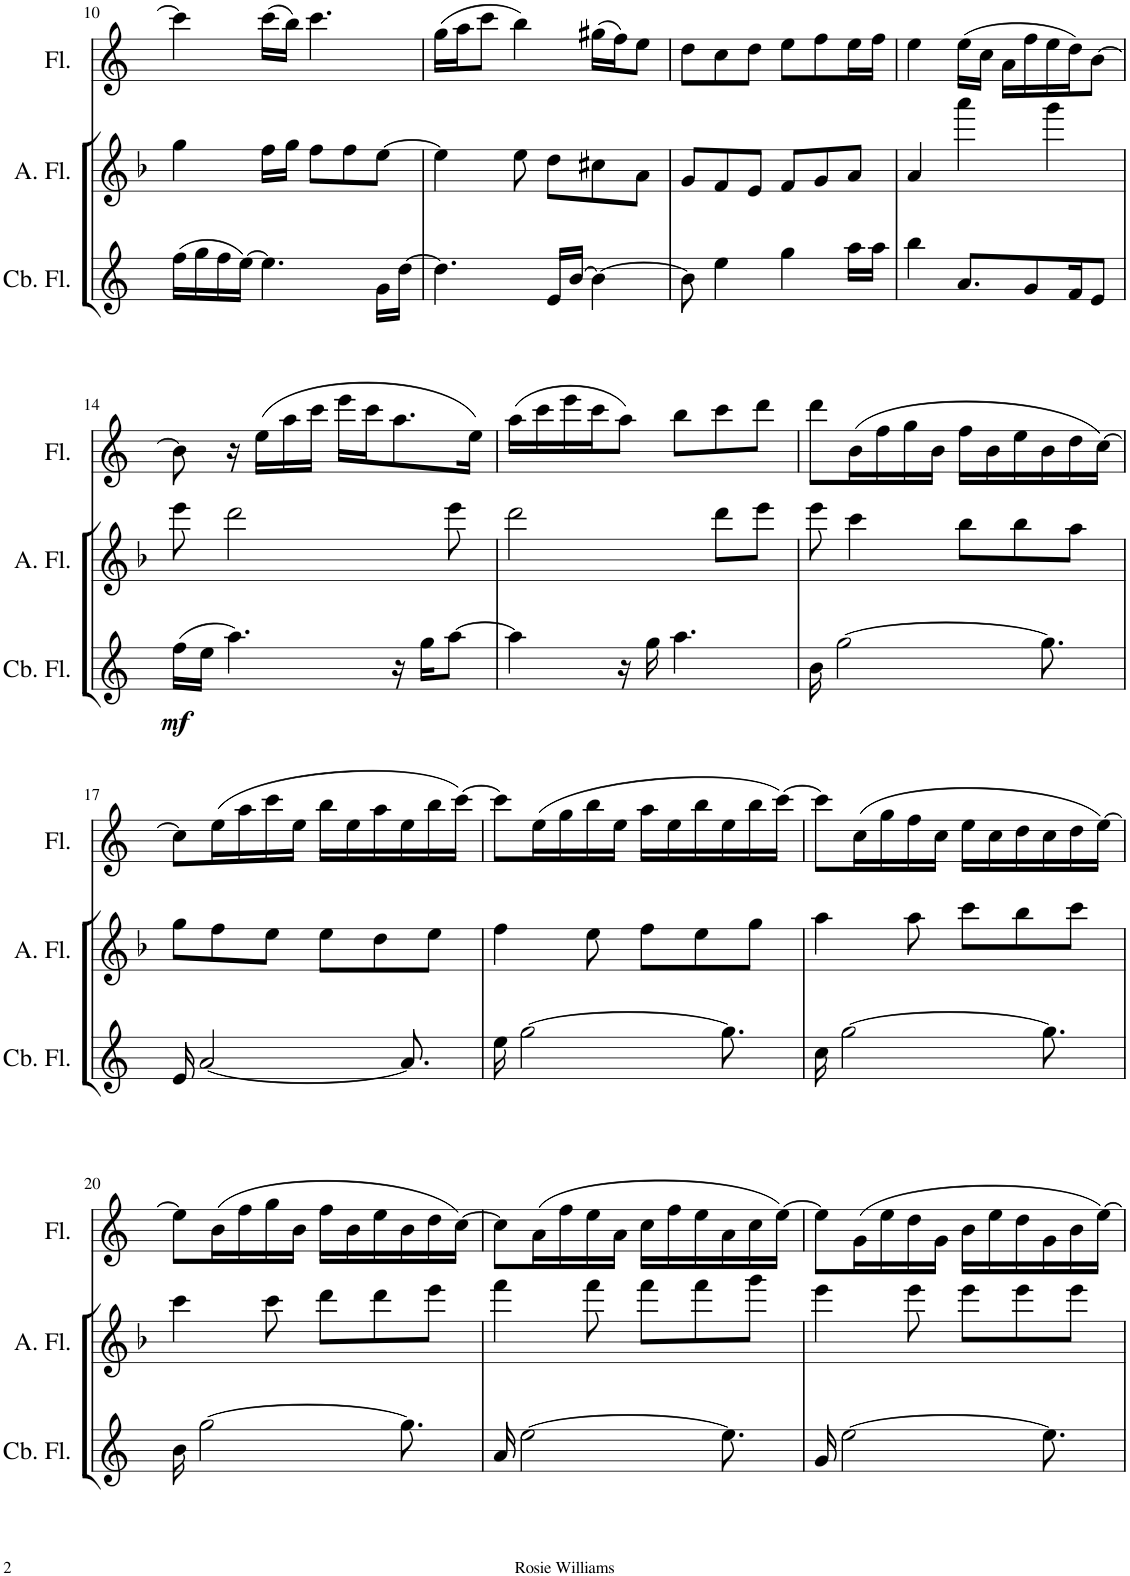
**kern	**dynam	**kern	**kern
*part3	*part3	*part2	*part1
*staff3	*staff3	*staff2	*staff1
*I"Contrabass Flute	*	*I"Alto Flute	*I"Flute
*I'Cb. Fl.	*	*I'A. Fl.	*I'Fl.
!!LO:PB:g=z
*clefG2	*	*clefG2	*clefG2
*Trd14c24	*	*Trd3c5	*
*k[]	*	*k[b-]	*k[]
*M6/8	*	*M6/8	*M6/8
=10	=10	=10	=10
(>16ff\LL	.	4gg\	4ccc\]
16gg\	.	.	.
16ff\	.	.	.
[16ee\JJ)	.	.	.
4.ee\]	.	16ff\LL	(>16ccc\LL
.	.	16gg\JJ	16bb\JJ)
.	.	8ff\L	4.ccc\
.	.	8ff\	.
16g\LL	.	[8ee\J	.
[16dd\JJ	.	.	.
=11	=11	=11	=11
4.dd\]	.	4ee\]	(>16gg\LL
.	.	.	16aa\J
.	.	.	8ccc\J
.	.	8ee\	4bb\)
16e/LL	.	8dd\L	.
[16b/JJ	.	.	.
4b\_	.	8cc#X\	(>16gg#X\LL
.	.	.	16ff\J)
.	.	8a\J	8ee\J
=12	=12	=12	=12
8b\]	.	8g/L	8dd\L
4ee\	.	8f/	8cc\
.	.	8e/J	8dd\J
4gg\	.	8f/L	8ee\L
.	.	8g/	8ff\
16aa\LL	.	8a/J	16ee\L
16aa\JJ	.	.	16ff\JJ
=13	=13	=13	=13
4bb\	.	4a/	4ee\
8.a/L	.	4aaa\	(>16ee\LL
.	.	.	16cc\JJ
.	.	.	16a\LL
8g/	.	.	16ff\
.	.	4ggg\	16ee\
16f/K	.	.	16dd\J)
8e/J	.	.	[8b\J
!!LO:LB:g=z
=14	=14	=14	=14
!	!LO:DY:b	!	!
(>16ff\LL	mf	8eee\	8b\]
16ee\JJ	.	.	.
4.aa\)	.	2ddd\	16r
.	.	.	(>16ee\LL
.	.	.	16aa\
.	.	.	16ccc\JJ
.	.	.	16eee\LL
.	.	.	16ccc\J
16r	.	.	8.aa\
16gg\KL	.	.	.
[8aa\J	.	8eee\	.
.	.	.	16ee\Jk)
=15	=15	=15	=15
4aa\]	.	2ddd\	(>16aa\LL
.	.	.	16ccc\
.	.	.	16eee\
.	.	.	16ccc\J
16r	.	.	8aa\J)
16gg\	.	.	.
4.aa\	.	.	8bb\L
.	.	8ddd\L	8ccc\
.	.	8eee\J	8ddd\J
=16	=16	=16	=16
16b\	.	8eee\	8ddd\L
[2gg\	.	.	.
.	.	4ccc\	(>16b\L
.	.	.	16ff\
.	.	.	16gg\
.	.	.	16b\JJ
.	.	8bb-\L	16ff\LL
.	.	.	16b\
.	.	8bb-\	16ee\
8.gg\]	.	.	16b\
.	.	8aa\J	16dd\
.	.	.	[16cc\JJ)
!!LO:LB:g=z
=17	=17	=17	=17
16e/	.	8gg\L	8cc\L]
[2a/	.	.	.
.	.	8ff\	(>16ee\L
.	.	.	16aa\
.	.	8ee\J	16ccc\
.	.	.	16ee\JJ
.	.	8ee\L	16bb\LL
.	.	.	16ee\
.	.	8dd\	16aa\
8.a/]	.	.	16ee\
.	.	8ee\J	16bb\
.	.	.	[16ccc\JJ)
=18	=18	=18	=18
16ee\	.	4ff\	8ccc\L]
[2gg\	.	.	.
.	.	.	(>16ee\L
.	.	.	16gg\
.	.	8ee\	16bb\
.	.	.	16ee\JJ
.	.	8ff\L	16aa\LL
.	.	.	16ee\
.	.	8ee\	16bb\
8.gg\]	.	.	16ee\
.	.	8gg\J	16bb\
.	.	.	[16ccc\JJ)
=19	=19	=19	=19
16cc\	.	4aa\	8ccc\L]
[2gg\	.	.	.
.	.	.	(>16cc\L
.	.	.	16gg\
.	.	8aa\	16ff\
.	.	.	16cc\JJ
.	.	8ccc\L	16ee\LL
.	.	.	16cc\
.	.	8bb-\	16dd\
8.gg\]	.	.	16cc\
.	.	8ccc\J	16dd\
.	.	.	[16ee\JJ)
!!LO:LB:g=z
=20	=20	=20	=20
16b\	.	4ccc\	8ee\L]
[2gg\	.	.	.
.	.	.	(>16b\L
.	.	.	16ff\
.	.	8ccc\	16gg\
.	.	.	16b\JJ
.	.	8ddd\L	16ff\LL
.	.	.	16b\
.	.	8ddd\	16ee\
8.gg\]	.	.	16b\
.	.	8eee\J	16dd\
.	.	.	[16cc\JJ)
=21	=21	=21	=21
16a/	.	4fff\	8cc\L]
[2ee\	.	.	.
.	.	.	(>16a\L
.	.	.	16ff\
.	.	8fff\	16ee\
.	.	.	16a\JJ
.	.	8fff\L	16cc\LL
.	.	.	16ff\
.	.	8fff\	16ee\
8.ee\]	.	.	16a\
.	.	8ggg\J	16cc\
.	.	.	[16ee\JJ)
=22	=22	=22	=22
16g/	.	4eee\	8ee\L]
[2ee\	.	.	.
.	.	.	(>16g\L
.	.	.	16ee\
.	.	8eee\	16dd\
.	.	.	16g\JJ
.	.	8eee\L	16b\LL
.	.	.	16ee\
.	.	8eee\	16dd\
8.ee\]	.	.	16g\
.	.	8eee\J	16b\
.	.	.	[16ee\JJ)
=	=	=	=
*-	*-	*-	*-
